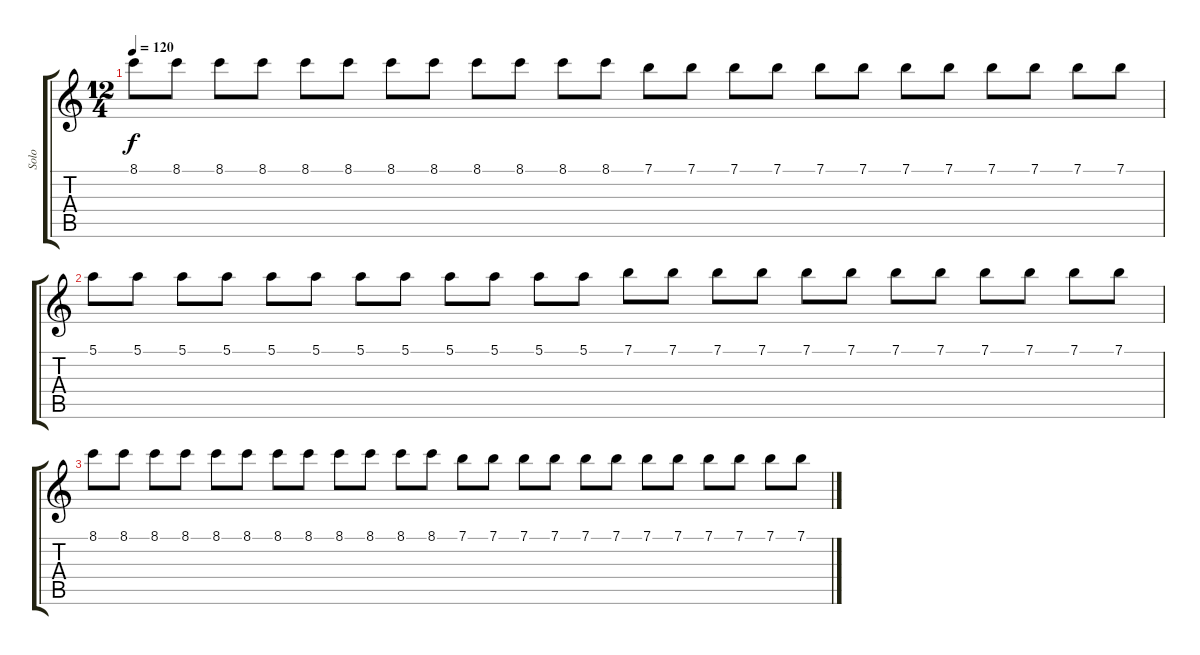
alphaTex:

\track ("Solo" "Solo") {instrument overdrivenguitar}
\staff {score tabs}
\tuning (E4 B3 G3 D3 A2 E2) {hide}
\ts (12 4)
\tempo 120
\clef g2
\ks c
8.1.8{dy f} 8.1.8 8.1.8 8.1.8 8.1.8 8.1.8 8.1.8 8.1.8 8.1.8 8.1.8 8.1.8 8.1.8 7.1.8 7.1.8 7.1.8 7.1.8 7.1.8 7.1.8 7.1.8 7.1.8 7.1.8 7.1.8 7.1.8 7.1.8 |
5.1.8 5.1.8 5.1.8 5.1.8 5.1.8 5.1.8 5.1.8 5.1.8 5.1.8 5.1.8 5.1.8 5.1.8 7.1.8 7.1.8 7.1.8 7.1.8 7.1.8 7.1.8 7.1.8 7.1.8 7.1.8 7.1.8 7.1.8 7.1.8 |
8.1.8 8.1.8 8.1.8 8.1.8 8.1.8 8.1.8 8.1.8 8.1.8 8.1.8 8.1.8 8.1.8 8.1.8 7.1.8 7.1.8 7.1.8 7.1.8 7.1.8 7.1.8 7.1.8 7.1.8 7.1.8 7.1.8 7.1.8 7.1.8
